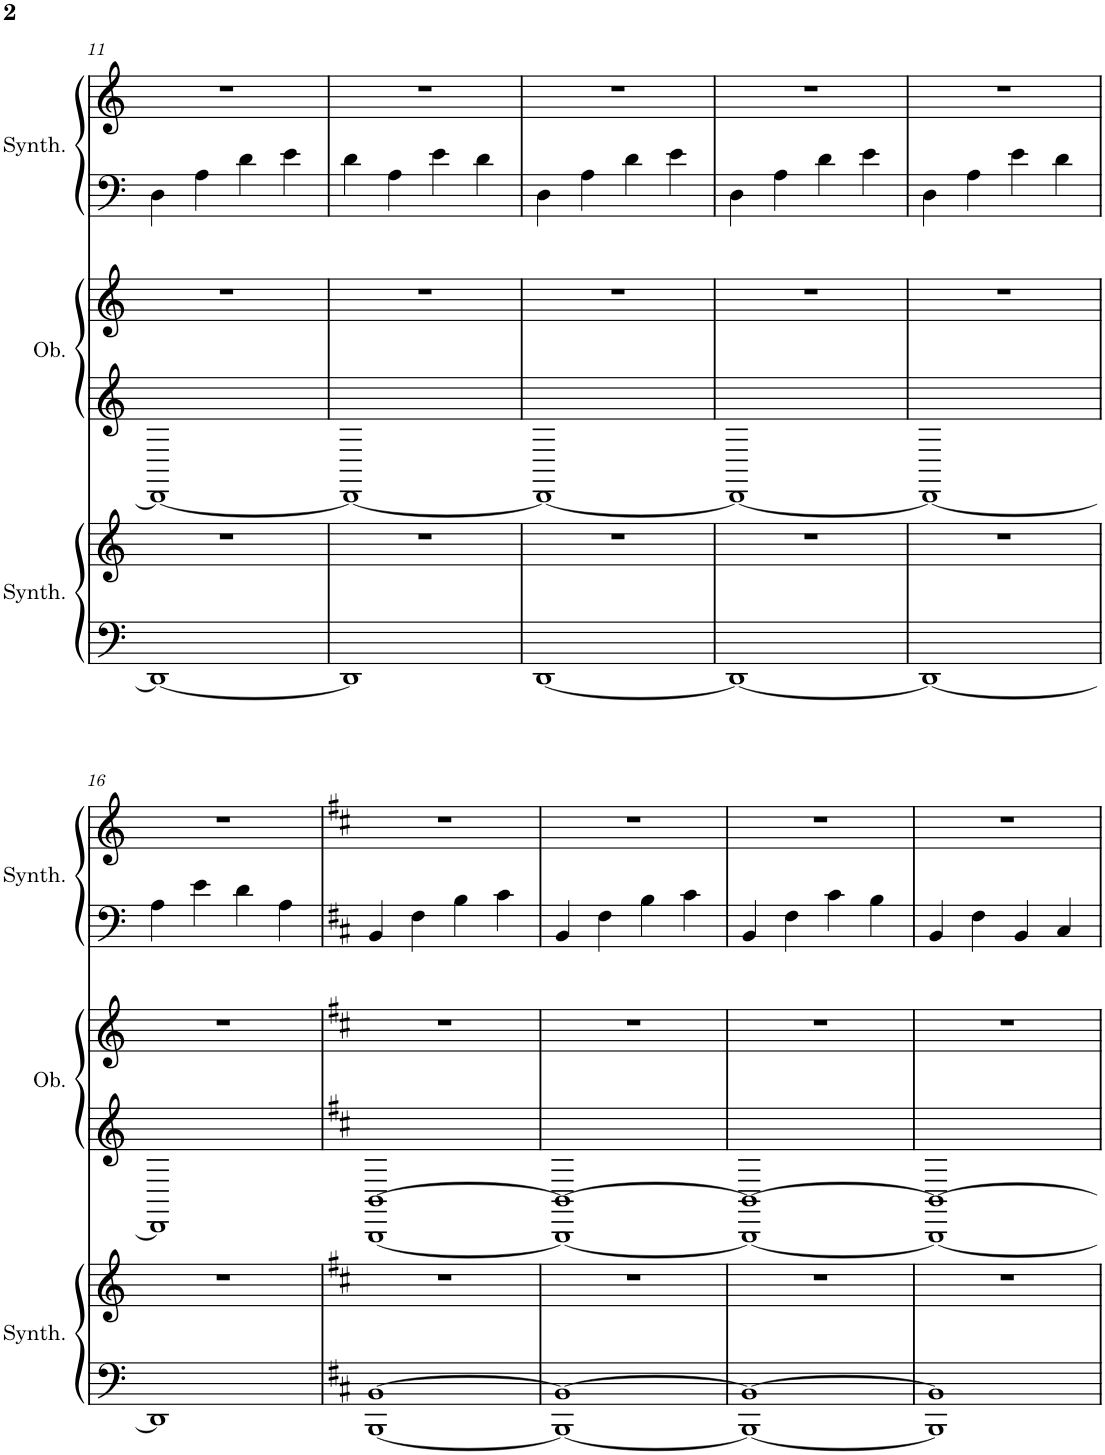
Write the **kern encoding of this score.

**kern	**kern	**kern	**kern	**kern	**kern
*part3	*part3	*part2	*part2	*part1	*part1
*staff6	*staff5	*staff4	*staff3	*staff2	*staff1
*I"Sweep Synthesizer	*	*I"Oboe	*	*I"Poly Synthesizer	*
*I'Synth.	*	*I'Ob.	*	*I'Synth.	*
!!LO:PB:g=z
*clefF4	*clefG2	*clefG2	*clefG2	*clefF4	*clefG2
*k[]	*k[]	*k[]	*k[]	*k[]	*k[]
*M4/4	*M4/4	*M4/4	*M4/4	*M4/4	*M4/4
=11	=11	=11	=11	=11	=11
1DD_	1r	1DD_	1r	4D\	1r
.	.	.	.	4A\	.
.	.	.	.	4d\	.
.	.	.	.	4e\	.
=12	=12	=12	=12	=12	=12
1DD]	1r	1DD_	1r	4d\	1r
.	.	.	.	4A\	.
.	.	.	.	4e\	.
.	.	.	.	4d\	.
=13	=13	=13	=13	=13	=13
[1DD	1r	1DD_	1r	4D\	1r
.	.	.	.	4A\	.
.	.	.	.	4d\	.
.	.	.	.	4e\	.
=14	=14	=14	=14	=14	=14
1DD_	1r	1DD_	1r	4D\	1r
.	.	.	.	4A\	.
.	.	.	.	4d\	.
.	.	.	.	4e\	.
=15	=15	=15	=15	=15	=15
1DD_	1r	1DD_	1r	4D\	1r
.	.	.	.	4A\	.
.	.	.	.	4e\	.
.	.	.	.	4d\	.
!!LO:LB:g=z
=16	=16	=16	=16	=16	=16
1DD]	1r	1DD]	1r	4A\	1r
.	.	.	.	4e\	.
.	.	.	.	4d\	.
.	.	.	.	4A\	.
=17	=17	=17	=17	=17	=17
*k[f#c#]	*k[f#c#]	*k[f#c#]	*k[f#c#]	*k[f#c#]	*k[f#c#]
[1BBB [1BB	1r	[1BBB [1BB	1r	4BB/	1r
.	.	.	.	4F#\	.
.	.	.	.	4B\	.
.	.	.	.	4c#\	.
=18	=18	=18	=18	=18	=18
1BBB_ 1BB_	1r	1BBB_ 1BB_	1r	4BB/	1r
.	.	.	.	4F#\	.
.	.	.	.	4B\	.
.	.	.	.	4c#\	.
=19	=19	=19	=19	=19	=19
1BBB_ 1BB_	1r	1BBB_ 1BB_	1r	4BB/	1r
.	.	.	.	4F#\	.
.	.	.	.	4c#\	.
.	.	.	.	4B\	.
=20	=20	=20	=20	=20	=20
1BBB] 1BB]	1r	1BBB_ 1BB_	1r	4BB/	1r
.	.	.	.	4F#\	.
.	.	.	.	4BB/	.
.	.	.	.	4C#/	.
=	=	=	=	=	=
*-	*-	*-	*-	*-	*-
